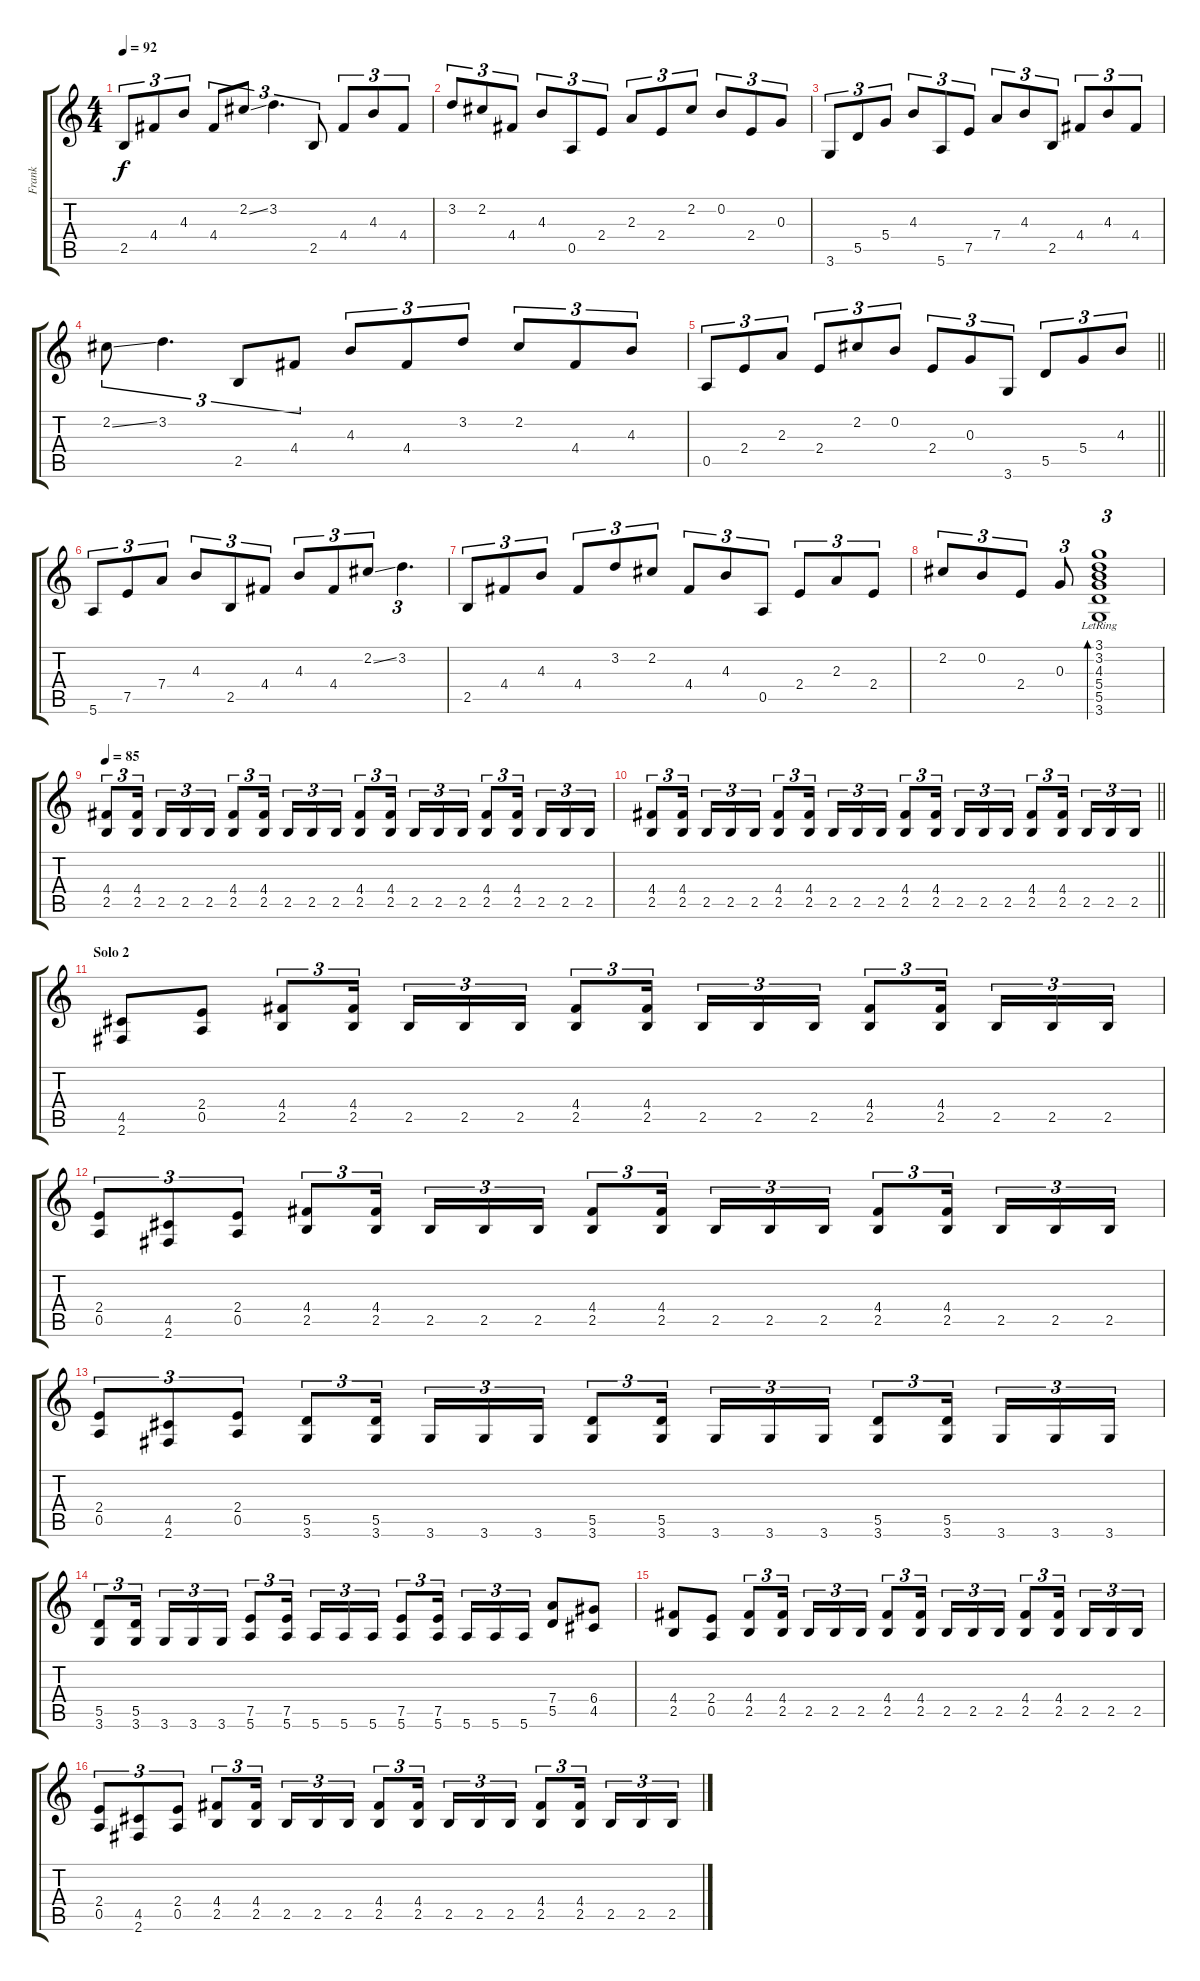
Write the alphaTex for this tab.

\track ("Frank" "Frank") {instrument distortionguitar}
\staff {score tabs}
\tuning (E4 B3 G3 D3 A2 E2) {hide}
\ts (4 4)
\tempo 92
\clef g2
\ks c
2.5.8{tu (3 2) dy f instrument electricguitarclean} 4.4.8{tu (3 2)} 4.3.8{tu (3 2)} 4.4.8{tu (3 2)} 2.2{ss}.8{tu (3 2)} 3.2.4{d tu (3 2)} 2.5.8{tu (3 2)} 4.4.8{tu (3 2)} 4.3.8{tu (3 2)} 4.4.8{tu (3 2)} |
3.2.8{tu (3 2)} 2.2.8{tu (3 2)} 4.4.8{tu (3 2)} 4.3.8{tu (3 2)} 0.5.8{tu (3 2)} 2.4.8{tu (3 2)} 2.3.8{tu (3 2)} 2.4.8{tu (3 2)} 2.2.8{tu (3 2)} 0.2.8{tu (3 2)} 2.4.8{tu (3 2)} 0.3.8{tu (3 2)} |
3.6.8{tu (3 2)} 5.5.8{tu (3 2)} 5.4.8{tu (3 2)} 4.3.8{tu (3 2)} 5.6.8{tu (3 2)} 7.5.8{tu (3 2)} 7.4.8{tu (3 2)} 4.3.8{tu (3 2)} 2.5.8{tu (3 2)} 4.4.8{tu (3 2)} 4.3.8{tu (3 2)} 4.4.8{tu (3 2)} |
2.2{ss}.8{tu (3 2)} 3.2.4{d tu (3 2)} 2.5.8{tu (3 2)} 4.4.8{tu (3 2)} 4.3.8{tu (3 2)} 4.4.8{tu (3 2)} 3.2.8{tu (3 2)} 2.2.8{tu (3 2)} 4.4.8{tu (3 2)} 4.3.8{tu (3 2)} |
\barLineRight lightlight
0.5.8{tu (3 2)} 2.4.8{tu (3 2)} 2.3.8{tu (3 2)} 2.4.8{tu (3 2)} 2.2.8{tu (3 2)} 0.2.8{tu (3 2)} 2.4.8{tu (3 2)} 0.3.8{tu (3 2)} 3.6.8{tu (3 2)} 5.5.8{tu (3 2)} 5.4.8{tu (3 2)} 4.3.8{tu (3 2)} |
5.6.8{tu (3 2)} 7.5.8{tu (3 2)} 7.4.8{tu (3 2)} 4.3.8{tu (3 2)} 2.5.8{tu (3 2)} 4.4.8{tu (3 2)} 4.3.8{tu (3 2)} 4.4.8{tu (3 2)} 2.2{ss}.8{tu (3 2)} 3.2.4{d tu (3 2)} |
2.5.8{tu (3 2)} 4.4.8{tu (3 2)} 4.3.8{tu (3 2)} 4.4.8{tu (3 2)} 3.2.8{tu (3 2)} 2.2.8{tu (3 2)} 4.4.8{tu (3 2)} 4.3.8{tu (3 2)} 0.5.8{tu (3 2)} 2.4.8{tu (3 2)} 2.3.8{tu (3 2)} 2.4.8{tu (3 2)} |
2.2.8{tu (3 2)} 0.2.8{tu (3 2)} 2.4.8{tu (3 2)} 0.3.8{tu (3 2)} (3.1{lr} 3.2{lr} 4.3{lr} 5.4{lr} 5.5{lr} 3.6{lr}).1{tu (3 2) bd 240} |
\tempo 85
(4.4 2.5).8{tu (3 2) volume 14 instrument distortionguitar} (4.4 2.5).16{tu (3 2) beam splitsecondary} 2.5.16{tu (3 2)} 2.5.16{tu (3 2)} 2.5.16{tu (3 2)} (4.4 2.5).8{tu (3 2)} (4.4 2.5).16{tu (3 2) beam splitsecondary} 2.5.16{tu (3 2)} 2.5.16{tu (3 2)} 2.5.16{tu (3 2)} (4.4 2.5).8{tu (3 2)} (4.4 2.5).16{tu (3 2) beam splitsecondary} 2.5.16{tu (3 2)} 2.5.16{tu (3 2)} 2.5.16{tu (3 2)} (4.4 2.5).8{tu (3 2)} (4.4 2.5).16{tu (3 2) beam splitsecondary} 2.5.16{tu (3 2)} 2.5.16{tu (3 2)} 2.5.16{tu (3 2)} |
\barLineRight lightlight
(4.4 2.5).8{tu (3 2)} (4.4 2.5).16{tu (3 2) beam splitsecondary} 2.5.16{tu (3 2)} 2.5.16{tu (3 2)} 2.5.16{tu (3 2)} (4.4 2.5).8{tu (3 2)} (4.4 2.5).16{tu (3 2) beam splitsecondary} 2.5.16{tu (3 2)} 2.5.16{tu (3 2)} 2.5.16{tu (3 2)} (4.4 2.5).8{tu (3 2)} (4.4 2.5).16{tu (3 2) beam splitsecondary} 2.5.16{tu (3 2)} 2.5.16{tu (3 2)} 2.5.16{tu (3 2)} (4.4 2.5).8{tu (3 2)} (4.4 2.5).16{tu (3 2) beam splitsecondary} 2.5.16{tu (3 2)} 2.5.16{tu (3 2)} 2.5.16{tu (3 2)} |
\section ("" "Solo 2")
(4.5 2.6).8 (2.4 0.5).8 (4.4 2.5).8{tu (3 2)} (4.4 2.5).16{tu (3 2) beam splitsecondary} 2.5.16{tu (3 2)} 2.5.16{tu (3 2)} 2.5.16{tu (3 2)} (4.4 2.5).8{tu (3 2)} (4.4 2.5).16{tu (3 2) beam splitsecondary} 2.5.16{tu (3 2)} 2.5.16{tu (3 2)} 2.5.16{tu (3 2)} (4.4 2.5).8{tu (3 2)} (4.4 2.5).16{tu (3 2) beam splitsecondary} 2.5.16{tu (3 2)} 2.5.16{tu (3 2)} 2.5.16{tu (3 2)} |
(2.4 0.5).8{tu (3 2)} (4.5 2.6).8{tu (3 2)} (2.4 0.5).8{tu (3 2)} (4.4 2.5).8{tu (3 2)} (4.4 2.5).16{tu (3 2) beam splitsecondary} 2.5.16{tu (3 2)} 2.5.16{tu (3 2)} 2.5.16{tu (3 2)} (4.4 2.5).8{tu (3 2)} (4.4 2.5).16{tu (3 2) beam splitsecondary} 2.5.16{tu (3 2)} 2.5.16{tu (3 2)} 2.5.16{tu (3 2)} (4.4 2.5).8{tu (3 2)} (4.4 2.5).16{tu (3 2) beam splitsecondary} 2.5.16{tu (3 2)} 2.5.16{tu (3 2)} 2.5.16{tu (3 2)} |
(2.4 0.5).8{tu (3 2)} (4.5 2.6).8{tu (3 2)} (2.4 0.5).8{tu (3 2)} (5.5 3.6).8{tu (3 2)} (5.5 3.6).16{tu (3 2) beam splitsecondary} 3.6.16{tu (3 2)} 3.6.16{tu (3 2)} 3.6.16{tu (3 2)} (5.5 3.6).8{tu (3 2)} (5.5 3.6).16{tu (3 2) beam splitsecondary} 3.6.16{tu (3 2)} 3.6.16{tu (3 2)} 3.6.16{tu (3 2)} (5.5 3.6).8{tu (3 2)} (5.5 3.6).16{tu (3 2) beam splitsecondary} 3.6.16{tu (3 2)} 3.6.16{tu (3 2)} 3.6.16{tu (3 2)} |
(5.5 3.6).8{tu (3 2)} (5.5 3.6).16{tu (3 2) beam splitsecondary} 3.6.16{tu (3 2)} 3.6.16{tu (3 2)} 3.6.16{tu (3 2)} (7.5 5.6).8{tu (3 2)} (7.5 5.6).16{tu (3 2) beam splitsecondary} 5.6.16{tu (3 2)} 5.6.16{tu (3 2)} 5.6.16{tu (3 2)} (7.5 5.6).8{tu (3 2)} (7.5 5.6).16{tu (3 2) beam splitsecondary} 5.6.16{tu (3 2)} 5.6.16{tu (3 2)} 5.6.16{tu (3 2)} (7.4 5.5).8 (6.4 4.5).8 |
(4.4 2.5).8 (2.4 0.5).8 (4.4 2.5).8{tu (3 2)} (4.4 2.5).16{tu (3 2) beam splitsecondary} 2.5.16{tu (3 2)} 2.5.16{tu (3 2)} 2.5.16{tu (3 2)} (4.4 2.5).8{tu (3 2)} (4.4 2.5).16{tu (3 2) beam splitsecondary} 2.5.16{tu (3 2)} 2.5.16{tu (3 2)} 2.5.16{tu (3 2)} (4.4 2.5).8{tu (3 2)} (4.4 2.5).16{tu (3 2) beam splitsecondary} 2.5.16{tu (3 2)} 2.5.16{tu (3 2)} 2.5.16{tu (3 2)} |
(2.4 0.5).8{tu (3 2)} (4.5 2.6).8{tu (3 2)} (2.4 0.5).8{tu (3 2)} (4.4 2.5).8{tu (3 2)} (4.4 2.5).16{tu (3 2) beam splitsecondary} 2.5.16{tu (3 2)} 2.5.16{tu (3 2)} 2.5.16{tu (3 2)} (4.4 2.5).8{tu (3 2)} (4.4 2.5).16{tu (3 2) beam splitsecondary} 2.5.16{tu (3 2)} 2.5.16{tu (3 2)} 2.5.16{tu (3 2)} (4.4 2.5).8{tu (3 2)} (4.4 2.5).16{tu (3 2) beam splitsecondary} 2.5.16{tu (3 2)} 2.5.16{tu (3 2)} 2.5.16{tu (3 2)}
